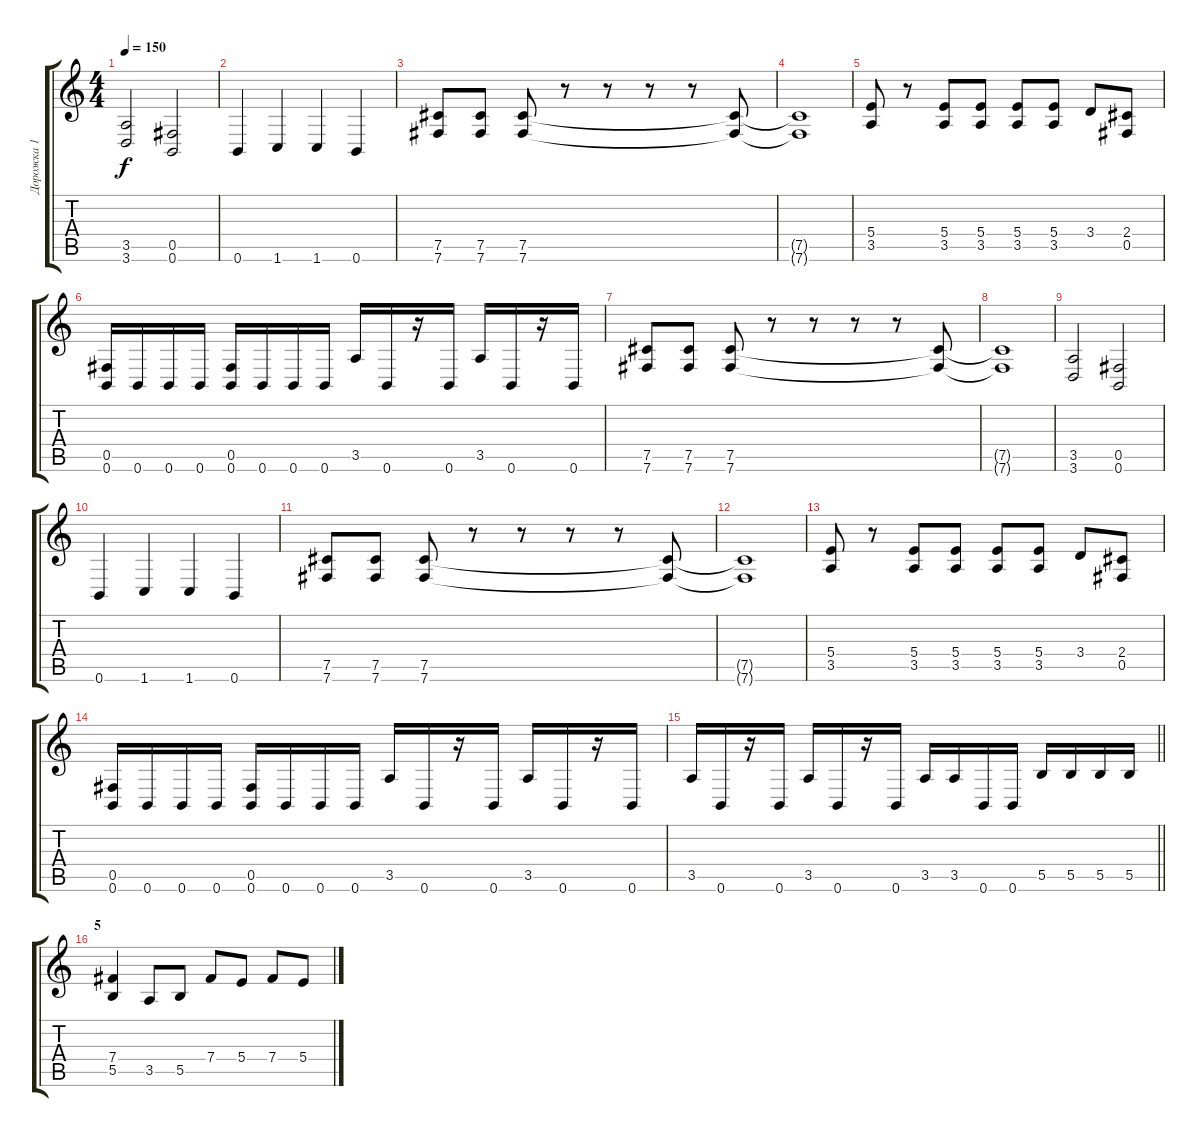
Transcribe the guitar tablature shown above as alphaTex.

\track ("Дорожка 1" "Дорожка 1") {instrument distortionguitar}
\staff {score tabs}
\tuning (Db4 Ab3 E3 B2 Gb2 B1) {hide}
\ts (4 4)
\tempo 150
\clef g2
\ks c
(3.5 3.6).2{dy f} (0.5 0.6).2 |
0.6.4 1.6.4 1.6.4 0.6.4 |
(7.5 7.6).8 (7.5 7.6).8 (7.5 7.6).8 r.8 r.8 r.8 r.8 (7.5{t} 7.6{t}).8 |
(7.5{t} 7.6{t}).1 |
(5.4 3.5).8 r.8 (5.4 3.5).8 (5.4 3.5).8 (5.4 3.5).8 (5.4 3.5).8 3.4.8 (2.4 0.5).8 |
(0.5 0.6).16 0.6.16 0.6.16 0.6.16 (0.5 0.6).16 0.6.16 0.6.16 0.6.16 3.5.16 0.6.16 r.16 0.6.16 3.5.16 0.6.16 r.16 0.6.16 |
(7.5 7.6).8 (7.5 7.6).8 (7.5 7.6).8 r.8 r.8 r.8 r.8 (7.5{t} 7.6{t}).8 |
(7.5{t} 7.6{t}).1 |
(3.5 3.6).2 (0.5 0.6).2 |
0.6.4 1.6.4 1.6.4 0.6.4 |
(7.5 7.6).8 (7.5 7.6).8 (7.5 7.6).8 r.8 r.8 r.8 r.8 (7.5{t} 7.6{t}).8 |
(7.5{t} 7.6{t}).1 |
(5.4 3.5).8 r.8 (5.4 3.5).8 (5.4 3.5).8 (5.4 3.5).8 (5.4 3.5).8 3.4.8 (2.4 0.5).8 |
(0.5 0.6).16 0.6.16 0.6.16 0.6.16 (0.5 0.6).16 0.6.16 0.6.16 0.6.16 3.5.16 0.6.16 r.16 0.6.16 3.5.16 0.6.16 r.16 0.6.16 |
\barLineRight lightlight
3.5.16 0.6.16 r.16 0.6.16 3.5.16 0.6.16 r.16 0.6.16 3.5.16 3.5.16 0.6.16 0.6.16 5.5.16 5.5.16 5.5.16 5.5.16 |
\section ("" "5")
(7.4 5.5).4 3.5.8 5.5.8 7.4.8 5.4.8 7.4.8 5.4.8
